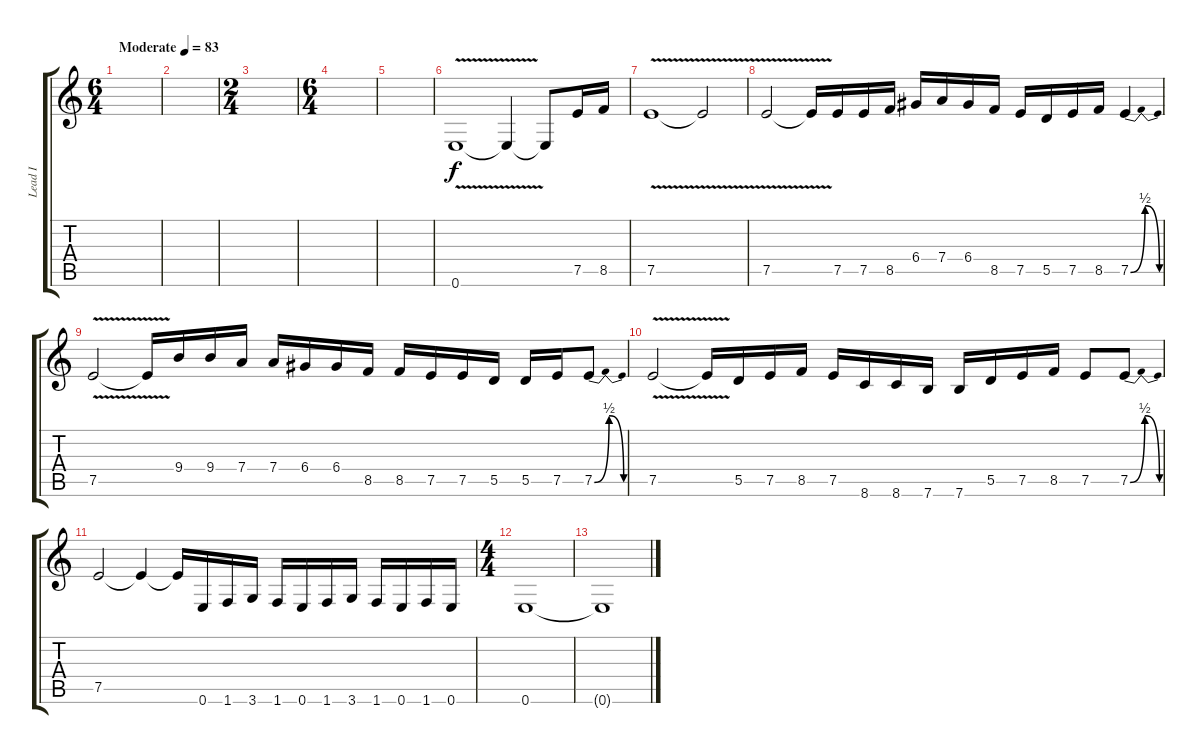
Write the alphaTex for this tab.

\track ("Lead I" "Lead I") {instrument distortionguitar}
\staff {score tabs}
\tuning (E4 B3 G3 D3 A2 E2) {hide}
\ts (6 4)
\tempo (83 "Moderate")
\clef g2
\ks c
|
|
\ts (2 4)
|
\ts (6 4)
|
|
0.6{v}.1 0.6{t}.4 0.6{t}.8 7.5.16 8.5.16 |
7.5{v}.1 7.5{t}.2 |
7.5{v}.2 7.5{t}.16 7.5.16 7.5.16 8.5.16 6.4.16 7.4.16 6.4.16 8.5.16 7.5.16 5.5.16 7.5.16 8.5.16 7.5{be (bendrelease 0 0 10 2 20 2 60 0)}.4 |
7.5{v}.2 7.5{t}.16 9.4.16 9.4.16 7.4.16 7.4.16 6.4.16 6.4.16 8.5.16 8.5.16 7.5.16 7.5.16 5.5.16 5.5.16 7.5.16 7.5{be (bendrelease 0 0 10 2 20 2 60 0)}.8 |
7.5{v}.2 7.5{t}.16 5.5.16 7.5.16 8.5.16 7.5.16 8.6.16 8.6.16 7.6.16 7.6.16 5.5.16 7.5.16 8.5.16 7.5.8 7.5{be (bendrelease 0 0 10 2 20 2 60 0)}.8 |
7.5.2 7.5{t}.4 7.5{t}.16 0.6.16 1.6.16 3.6.16 1.6.16 0.6.16 1.6.16 3.6.16 1.6.16 0.6.16 1.6.16 0.6.16 |
\ts (4 4)
0.6.1 |
0.6{t}.1
